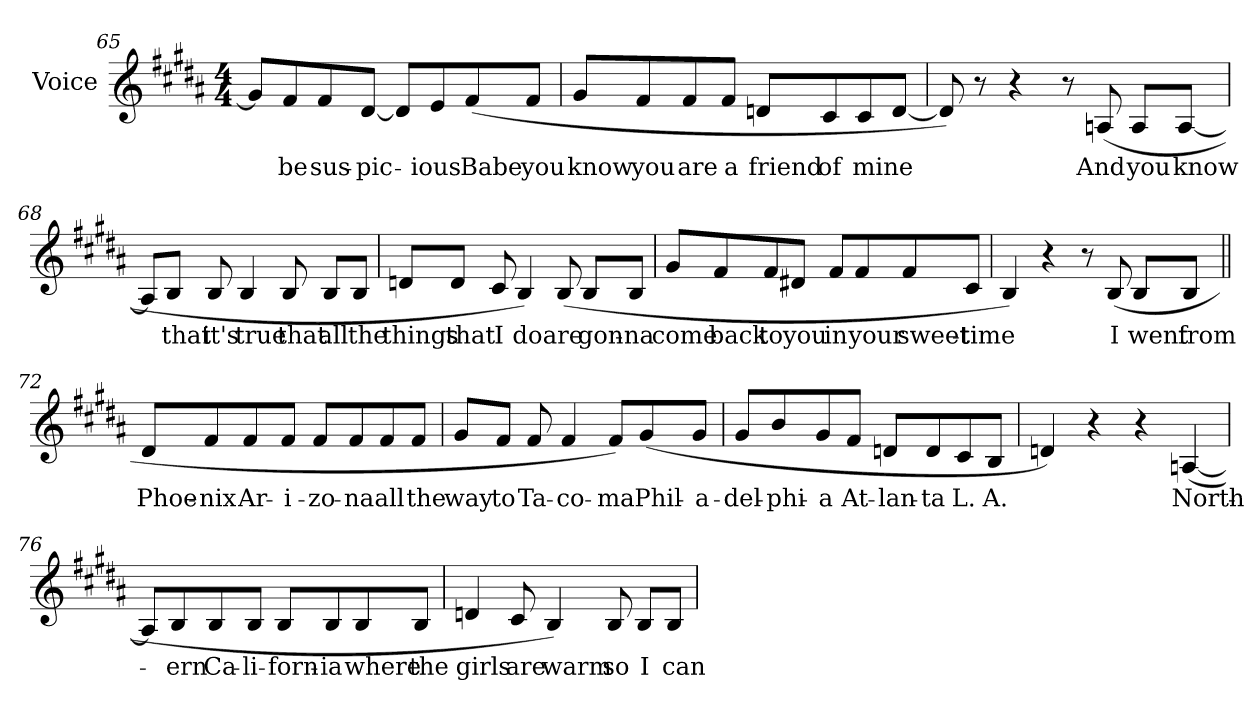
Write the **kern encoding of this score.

**kern	**text
*part1	*part1
*staff1	*staff1
*I"Voice	*
*I'Voice	*
*clefG2	*
*k[f#c#g#d#a#]	*
*B:	*
*M4/4	*
=65	=65
8g#i/L]	.
!	!LO:LY:b:color=#000000
8f#i/	be
!	!LO:LY:b:color=#000000
8f#i/	sus-
!	!LO:LY:b:color=#000000
[8d#i/J	-pic-
8d#i/L]	.
!	!LO:LY:b:color=#000000
8ei/	-ious
!	!LO:LY:b:color=#000000
(8f#i/	Babe
!	!LO:LY:b:color=#000000
8f#i/J	you
!!LO:LB:g=z
=66	=66
!	!LO:LY:b:color=#000000
8g#i/L	know
!	!LO:LY:b:color=#000000
8f#i/	you
!	!LO:LY:b:color=#000000
8f#i/	are
!	!LO:LY:b:color=#000000
8f#i/J	a
!	!LO:LY:b:color=#000000
8dni/L	friend
!	!LO:LY:b:color=#000000
8c#i/	of
!	!LO:LY:b:color=#000000
8c#i/	mine
[8di/J	.
=67	=67
8di/])	.
8r	.
4r	.
8r	.
!	!LO:LY:b:color=#000000
(8Ani/	And
!	!LO:LY:b:color=#000000
8Ai/L	you
!	!LO:LY:b:color=#000000
[8Ai/J	know
=68	=68
8Ai/L]	.
!	!LO:LY:b:color=#000000
8Bi/J	that
!	!LO:LY:b:color=#000000
8Bi/	it's
!	!LO:LY:b:color=#000000
4Bi/	true
!	!LO:LY:b:color=#000000
8Bi/	that
!	!LO:LY:b:color=#000000
8Bi/L	all
!	!LO:LY:b:color=#000000
8Bi/J	the
!!LO:LB:g=z
=69	=69
!	!LO:LY:b:color=#000000
8dni/L	things
!	!LO:LY:b:color=#000000
8di/J	that
!	!LO:LY:b:color=#000000
8c#i/	I
!	!LO:LY:b:color=#000000
4Bi/)	do
!	!LO:LY:b:color=#000000
(8Bi/	are
!	!LO:LY:b:color=#000000
8Bi/L	gon-
!	!LO:LY:b:color=#000000
8Bi/J	-na
=70	=70
!	!LO:LY:b:color=#000000
8g#i/L	come
!	!LO:LY:b:color=#000000
8f#i/	back
!	!LO:LY:b:color=#000000
8f#i/	to
!	!LO:LY:b:color=#000000
8d#Xi/J	you
!	!LO:LY:b:color=#000000
8f#i/L	in
!	!LO:LY:b:color=#000000
8f#i/	your
!	!LO:LY:b:color=#000000
8f#i/	sweet-
!	!LO:LY:b:color=#000000
8c#i/J	-time
=71	=71
4Bi/)	.
4r	.
8r	.
!	!LO:LY:b:color=#000000
(8Bi/	I
!	!LO:LY:b:color=#000000
8Bi/L	went
!	!LO:LY:b:color=#000000
8Bi/J	from
!!LO:LB:g=z
=72||	=72||
!	!LO:LY:b:color=#000000
8d#i/L	Phoe-
!	!LO:LY:b:color=#000000
8f#i/	-nix
!	!LO:LY:b:color=#000000
8f#i/	Ar-
!	!LO:LY:b:color=#000000
8f#i/J	-i-
!	!LO:LY:b:color=#000000
8f#i/L	-zo-
!	!LO:LY:b:color=#000000
8f#i/	-na
!	!LO:LY:b:color=#000000
8f#i/	all
!	!LO:LY:b:color=#000000
8f#i/J	the
=73	=73
!	!LO:LY:b:color=#000000
8g#i/L	way
!	!LO:LY:b:color=#000000
8f#i/J	to
!	!LO:LY:b:color=#000000
8f#i/	Ta-
!	!LO:LY:b:color=#000000
4f#i/	-co-
!	!LO:LY:b:color=#000000
8f#i/L)	-ma
!	!LO:LY:b:color=#000000
(8g#i/	Phil-
!	!LO:LY:b:color=#000000
8g#i/J	-a-
=74	=74
!	!LO:LY:b:color=#000000
8g#i/L	-del-
!	!LO:LY:b:color=#000000
8bi/	-phi-
!	!LO:LY:b:color=#000000
8g#i/	-a
!	!LO:LY:b:color=#000000
8f#i/J	At-
!	!LO:LY:b:color=#000000
8dni/L	-lan-
!	!LO:LY:b:color=#000000
8di/	-ta
!	!LO:LY:b:color=#000000
8c#i/	L.
!	!LO:LY:b:color=#000000
8Bi/J	A.
=75	=75
4dni/)	.
4r	.
4r	.
!	!LO:LY:b:color=#000000
([4Ani/	North-
!!LO:PB:g=z
=76	=76
8Ai/L]	.
!	!LO:LY:b:color=#000000
8Bi/	-ern
!	!LO:LY:b:color=#000000
8Bi/	Ca-
!	!LO:LY:b:color=#000000
8Bi/J	-li-
!	!LO:LY:b:color=#000000
8Bi/L	-forn-
!	!LO:LY:b:color=#000000
8Bi/	-ia
!	!LO:LY:b:color=#000000
8Bi/	where
!	!LO:LY:b:color=#000000
8Bi/J	the
=77	=77
!	!LO:LY:b:color=#000000
4dni/	girls
!	!LO:LY:b:color=#000000
8c#i/	are
!	!LO:LY:b:color=#000000
4Bi/)	warm
!	!LO:LY:b:color=#000000
8Bi/	so
!	!LO:LY:b:color=#000000
8Bi/L	I
!	!LO:LY:b:color=#000000
8Bi/J	can
=	=
*-	*-
